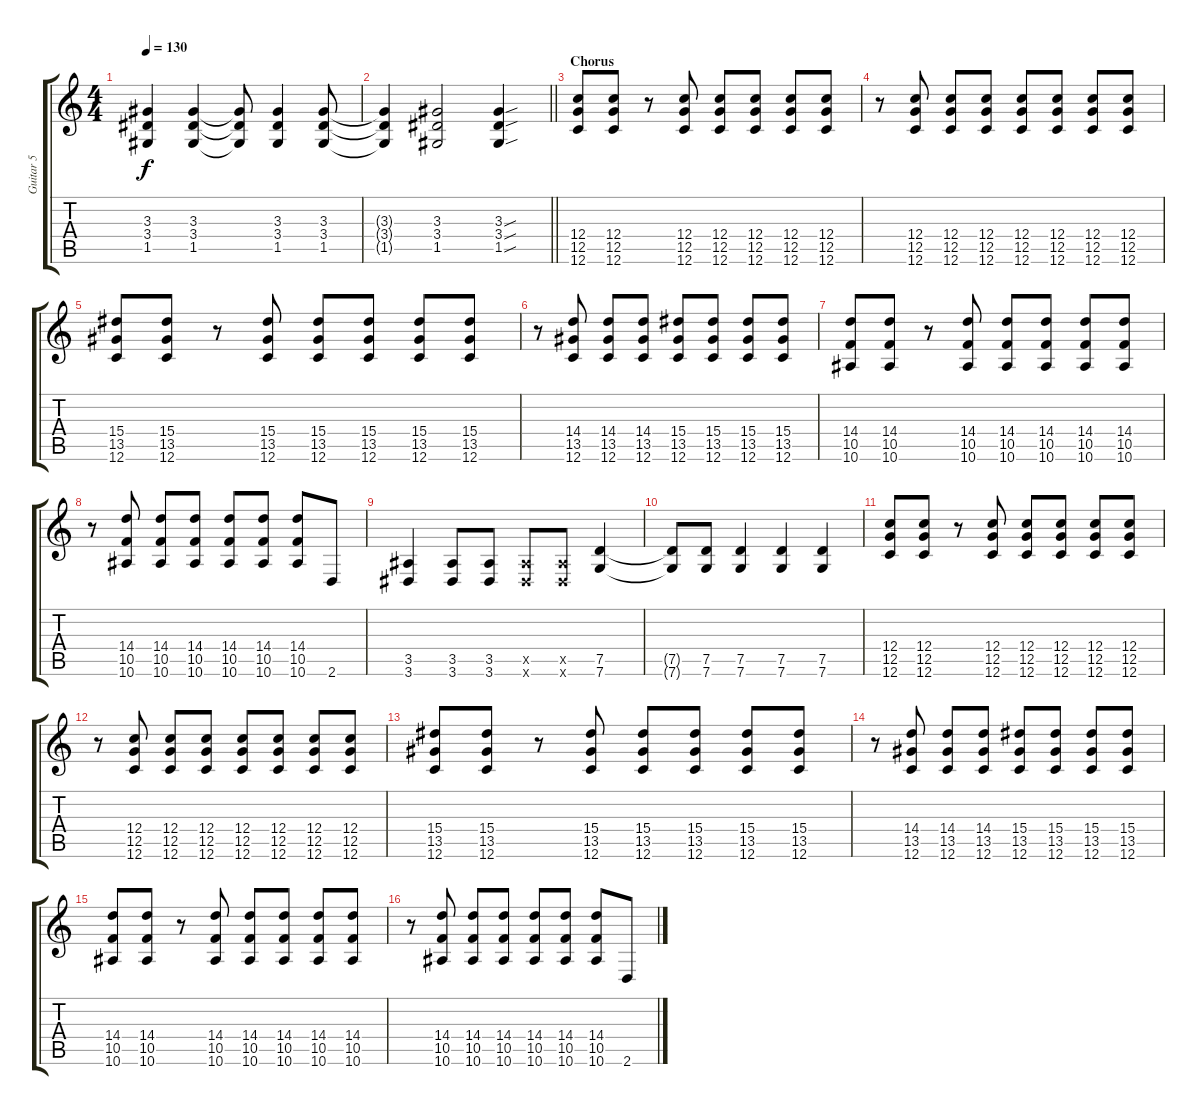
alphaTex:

\track ("Guitar 5" "Guitar 5") {instrument distortionguitar}
\staff {score tabs}
\tuning (D4 A3 F3 C3 G2 C2) {hide}
\ts (4 4)
\tempo 130
\clef g2
\ks c
(3.3 3.4 1.5).4{dy f} (3.3 3.4 1.5).4 (3.3{t} 3.4{t} 1.5{t}).8 (3.3 3.4 1.5).4 (3.3 3.4 1.5).8 |
\barLineRight lightlight
(3.3{t} 3.4{t} 1.5{t}).4 (3.3 3.4 1.5).2 (3.3{sou} 3.4{sou} 1.5{sou}).4 |
\section ("" "Chorus")
(12.4 12.5 12.6).8 (12.4 12.5 12.6).8 r.8 (12.4 12.5 12.6).8 (12.4 12.5 12.6).8 (12.4 12.5 12.6).8 (12.4 12.5 12.6).8 (12.4 12.5 12.6).8 |
r.8 (12.4 12.5 12.6).8 (12.4 12.5 12.6).8 (12.4 12.5 12.6).8 (12.4 12.5 12.6).8 (12.4 12.5 12.6).8 (12.4 12.5 12.6).8 (12.4 12.5 12.6).8 |
(15.4 13.5 12.6).8 (15.4 13.5 12.6).8 r.8 (15.4 13.5 12.6).8 (15.4 13.5 12.6).8 (15.4 13.5 12.6).8 (15.4 13.5 12.6).8 (15.4 13.5 12.6).8 |
r.8 (14.4 13.5 12.6).8 (14.4 13.5 12.6).8 (14.4 13.5 12.6).8 (15.4 13.5 12.6).8 (15.4 13.5 12.6).8 (15.4 13.5 12.6).8 (15.4 13.5 12.6).8 |
(14.4 10.5 10.6).8 (14.4 10.5 10.6).8 r.8 (14.4 10.5 10.6).8 (14.4 10.5 10.6).8 (14.4 10.5 10.6).8 (14.4 10.5 10.6).8 (14.4 10.5 10.6).8 |
r.8 (14.4 10.5 10.6).8 (14.4 10.5 10.6).8 (14.4 10.5 10.6).8 (14.4 10.5 10.6).8 (14.4 10.5 10.6).8 (14.4 10.5 10.6).8 2.6.8 |
(3.5 3.6).4 (3.5 3.6).8 (3.5 3.6).8 (3.5{x} 3.6{x}).8 (3.5{x} 3.6{x}).8 (7.5 7.6).4 |
(7.5{t} 7.6{t}).8 (7.5 7.6).8 (7.5 7.6).4 (7.5 7.6).4 (7.5 7.6).4 |
(12.4 12.5 12.6).8 (12.4 12.5 12.6).8 r.8 (12.4 12.5 12.6).8 (12.4 12.5 12.6).8 (12.4 12.5 12.6).8 (12.4 12.5 12.6).8 (12.4 12.5 12.6).8 |
r.8 (12.4 12.5 12.6).8 (12.4 12.5 12.6).8 (12.4 12.5 12.6).8 (12.4 12.5 12.6).8 (12.4 12.5 12.6).8 (12.4 12.5 12.6).8 (12.4 12.5 12.6).8 |
(15.4 13.5 12.6).8 (15.4 13.5 12.6).8 r.8 (15.4 13.5 12.6).8 (15.4 13.5 12.6).8 (15.4 13.5 12.6).8 (15.4 13.5 12.6).8 (15.4 13.5 12.6).8 |
r.8 (14.4 13.5 12.6).8 (14.4 13.5 12.6).8 (14.4 13.5 12.6).8 (15.4 13.5 12.6).8 (15.4 13.5 12.6).8 (15.4 13.5 12.6).8 (15.4 13.5 12.6).8 |
(14.4 10.5 10.6).8 (14.4 10.5 10.6).8 r.8 (14.4 10.5 10.6).8 (14.4 10.5 10.6).8 (14.4 10.5 10.6).8 (14.4 10.5 10.6).8 (14.4 10.5 10.6).8 |
r.8 (14.4 10.5 10.6).8 (14.4 10.5 10.6).8 (14.4 10.5 10.6).8 (14.4 10.5 10.6).8 (14.4 10.5 10.6).8 (14.4 10.5 10.6).8 2.6.8
